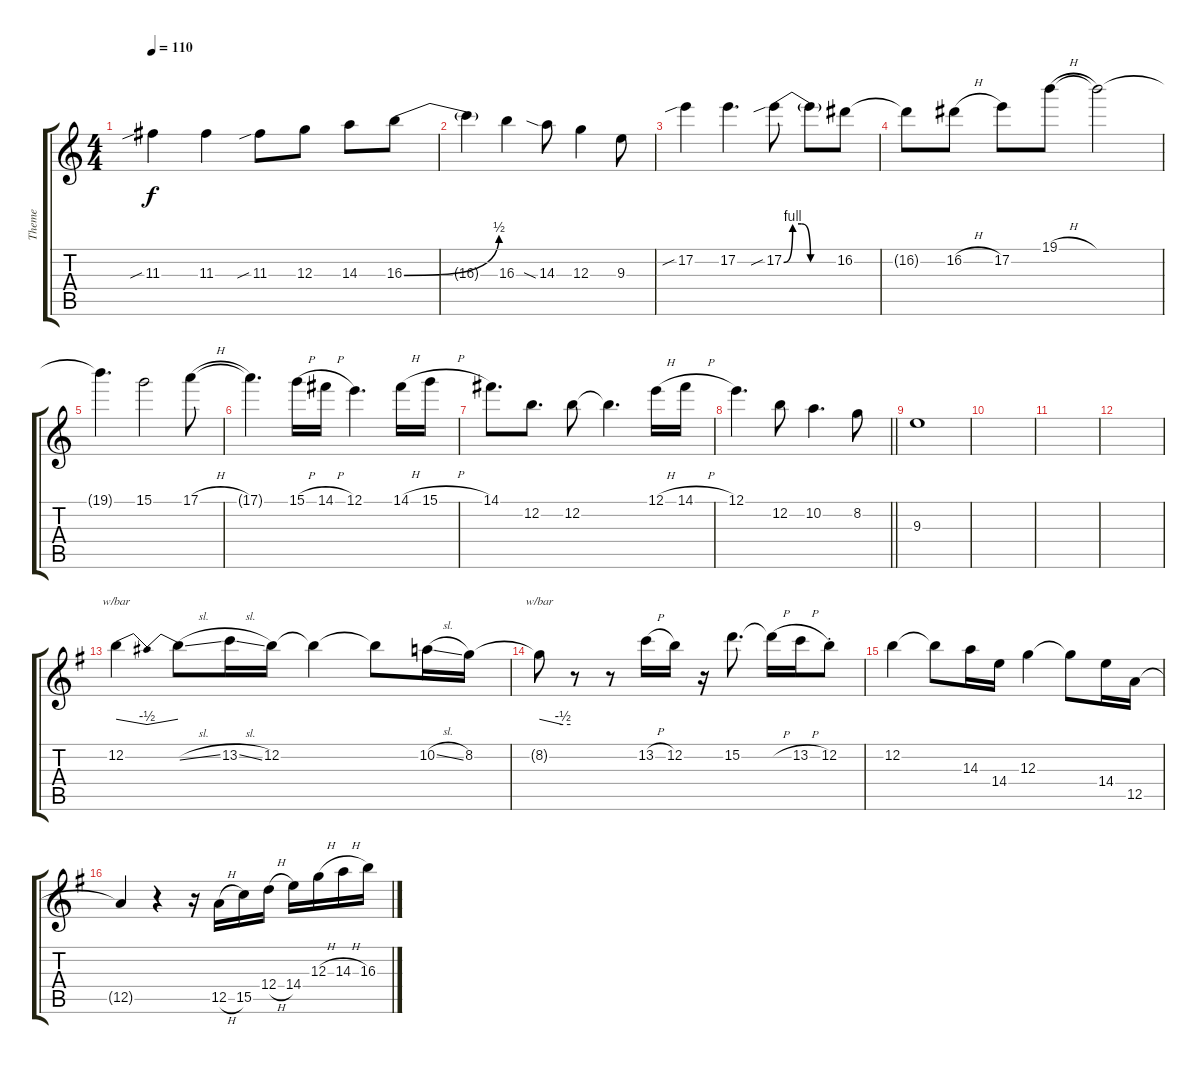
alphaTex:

\track ("Theme" "Theme") {instrument distortionguitar}
\staff {score tabs}
\tuning (E4 B3 G3 D3 A2 E2) {hide}
\ts (4 4)
\tempo 110
\clef g2
\ks c
11.3{sib}.4{dy f} 11.3.4 11.3{sib}.8 12.3.8 14.3.8 16.3{be (bend 0 0 60 2)}.8 |
16.3{t}.4 16.3.4 14.3{sia}.8 12.3.4 9.3.8 |
17.2{sib}.4 17.2.4{d} 17.2{be (custom 0 0 10 4 20 4 30 0 60 0) sib}.8 17.2{t}.8 16.2.8 |
16.2{t}.8 16.2{h}.8 17.2.8 19.1{h}.8 19.1{t}.2 |
19.1{t}.4{d} 15.1.2 17.1{h}.8 |
17.1{t}.4{d} 15.1{h}.16 14.1{h}.16 12.1.4{d} 14.1{h}.16 15.1{h}.16 |
14.1.8{d} 12.2.8{d} 12.2.8 12.2{t}.4{d} 12.1{h}.16 14.1{h}.16 |
\barLineRight lightlight
12.1.4{d} 12.2.8 10.2.4{d} 8.2.8 |
9.3.1 |
|
|
|
\ks g
12.2.4{tbe (dip default 0 0 30 -2 60 0)} 12.2{sl t}.8 13.2{sl}.16 12.2.16 12.2{t}.4 12.2{t}.8 10.2{sl}.16 8.2.16 |
8.2{t}.8{tbe (custom default 0 0 45 -2 60 -2)} r.8 r.8 13.2{h}.16 12.2.16 r.16 15.2.8{d} 15.2{h t}.16 13.2{h}.16 12.2{st}.8 |
12.2.4 12.2{t}.8 14.3.16 14.4.16 12.3.4 12.3{t}.8 14.4.16 12.5.16 |
12.5{t}.4 r.4 r.16 12.5{h}.16 15.5.16 12.4{h}.16 14.4.16 12.3{h}.16 14.3{h}.16 16.3{sl}.16
